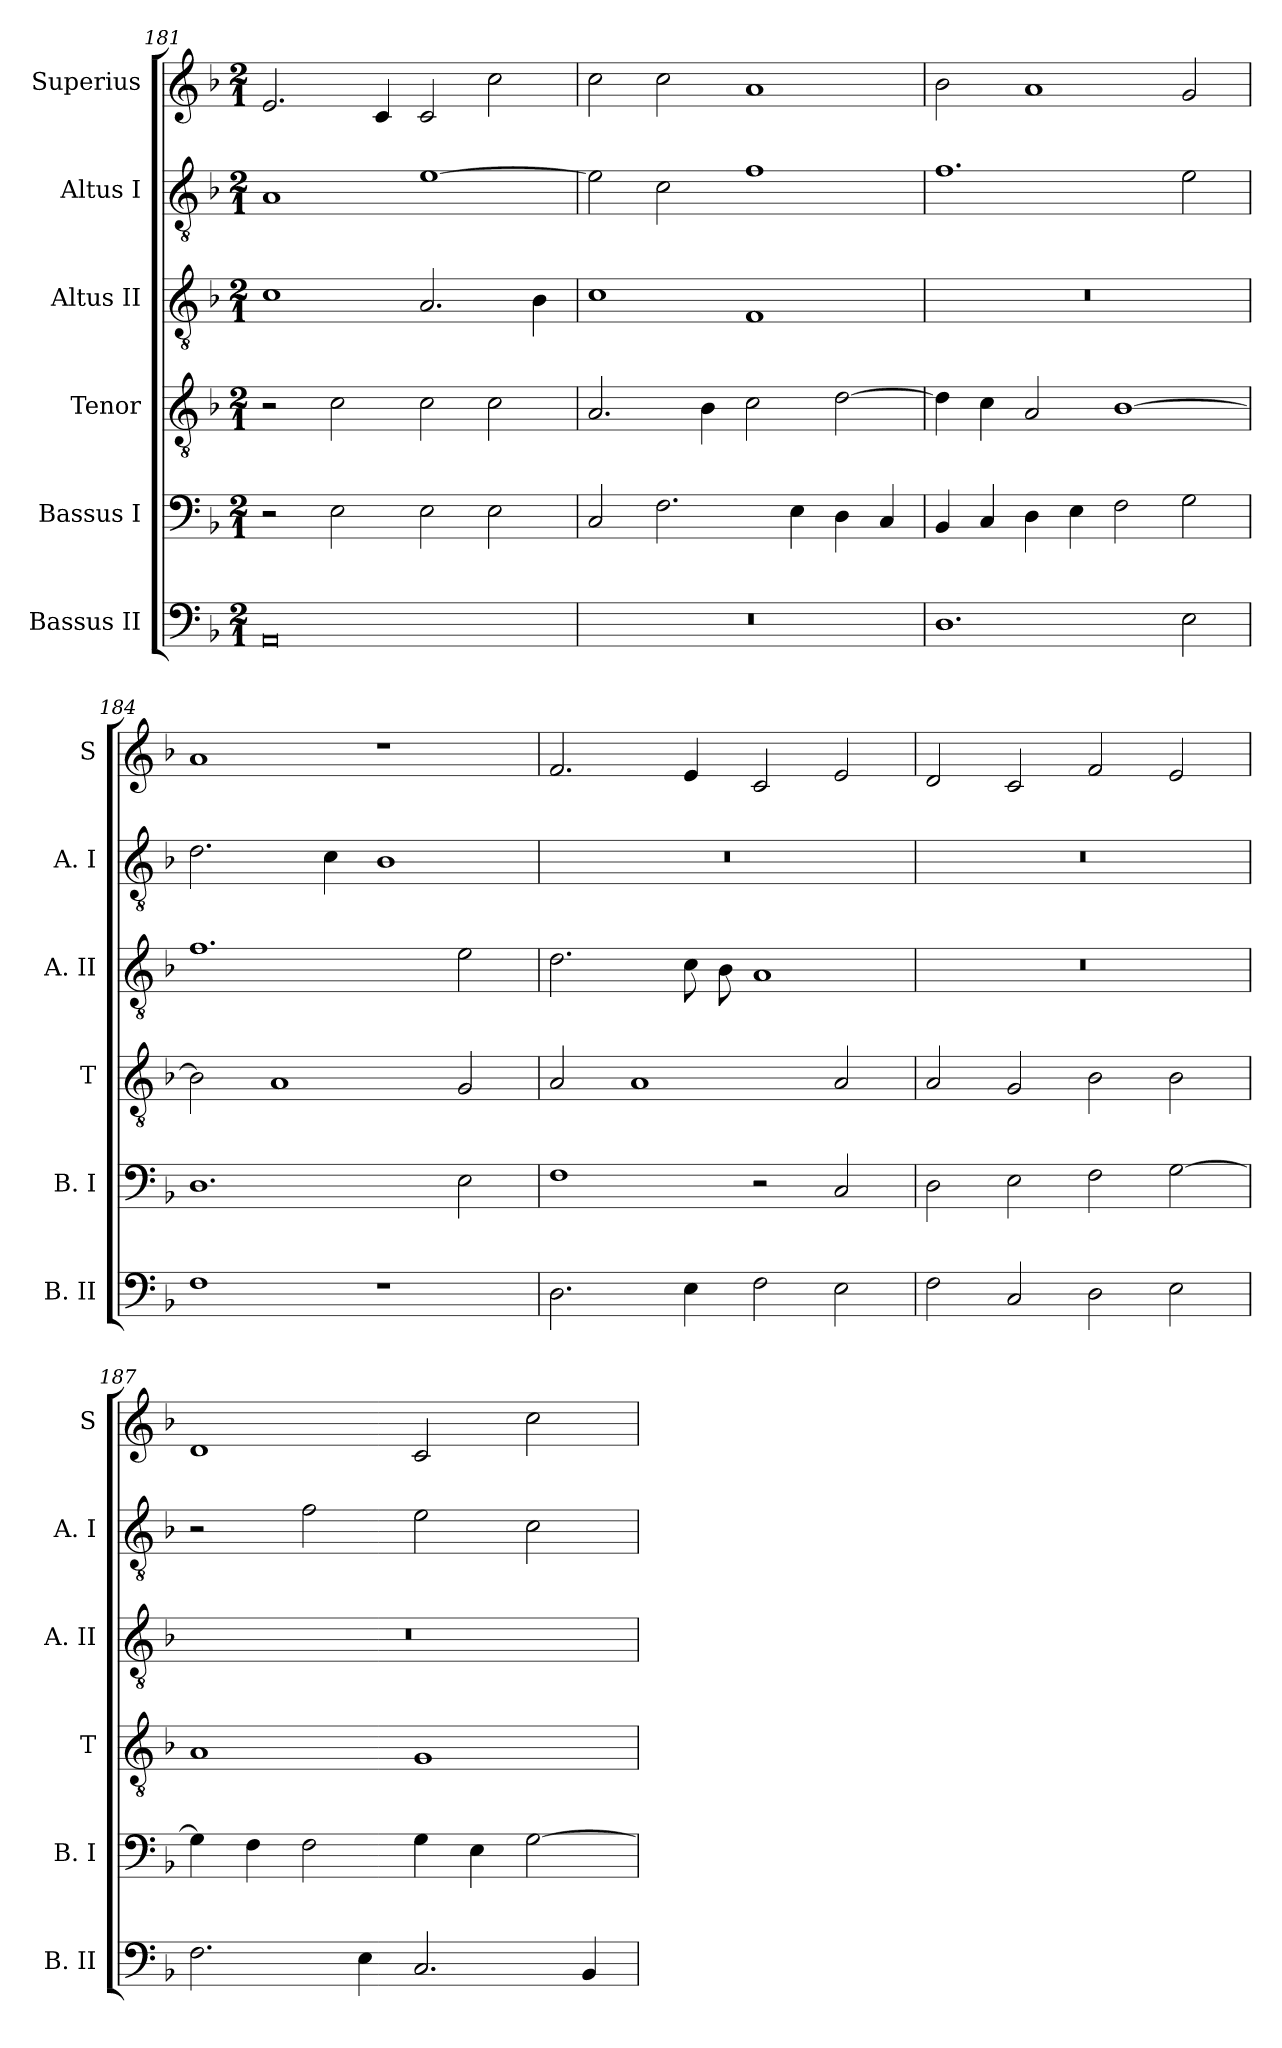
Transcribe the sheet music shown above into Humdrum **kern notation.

**kern	**kern	**kern	**kern	**kern	**kern
*part6	*part5	*part4	*part3	*part2	*part1
*staff6	*staff5	*staff4	*staff3	*staff2	*staff1
*I"Bassus II	*I"Bassus I	*I"Tenor	*I"Altus II	*I"Altus I	*I"Superius
*I'B. II	*I'B. I	*I'T	*I'A. II	*I'A. I	*I'S
*clefF4	*clefF4	*clefGv2	*clefGv2	*clefGv2	*clefG2
*k[b-]	*k[b-]	*k[b-]	*k[b-]	*k[b-]	*k[b-]
*d:	*d:	*d:	*d:	*d:	*d:
*M2/1	*M2/1	*M2/1	*M2/1	*M2/1	*M2/1
=181	=181	=181	=181	=181	=181
0AA	2r	2r	1c	1A	2.e
.	2E	2c	.	.	.
.	.	.	.	.	4c
.	2E	2c	2.A	[1e	2c
.	2E	2c	.	.	2cc
.	.	.	4B-	.	.
=182	=182	=182	=182	=182	=182
0r	2C	2.A	1c	2e]	2cc
.	2.F	.	.	2c	2cc
.	.	4B-	.	.	.
.	.	2c	1F	1f	1a
.	4E	.	.	.	.
.	4D	[2d	.	.	.
.	4C	.	.	.	.
=183	=183	=183	=183	=183	=183
1.D	4BB-	4d]	0r	1.f	2b-
.	4C	4c	.	.	.
.	4D	2A	.	.	1a
.	4E	.	.	.	.
.	2F	[1B-	.	.	.
2E	2G	.	.	2e	2g
=184	=184	=184	=184	=184	=184
1F	1.D	2B-]	1.f	2.d	1a
.	.	1A	.	.	.
.	.	.	.	4c	.
1r	.	.	.	1B-	1r
.	2E	2G	2e	.	.
=185	=185	=185	=185	=185	=185
2.D	1F	2A	2.d	0r	2.f
.	.	1A	.	.	.
4E	.	.	8c	.	4e
.	.	.	8B-	.	.
2F	2r	.	1A	.	2c
2E	2C	2A	.	.	2e
=186	=186	=186	=186	=186	=186
2F	2D	2A	0r	0r	2d
2C	2E	2G	.	.	2c
2D	2F	2B-	.	.	2f
2E	[2G	2B-	.	.	2e
=187	=187	=187	=187	=187	=187
2.F	4G]	1A	0r	2r	1d
.	4F	.	.	.	.
.	2F	.	.	2f	.
4E	.	.	.	.	.
2.C	4G	1G	.	2e	2c
.	4E	.	.	.	.
.	[2G	.	.	2c	2cc
4BB-	.	.	.	.	.
=	=	=	=	=	=
*-	*-	*-	*-	*-	*-
